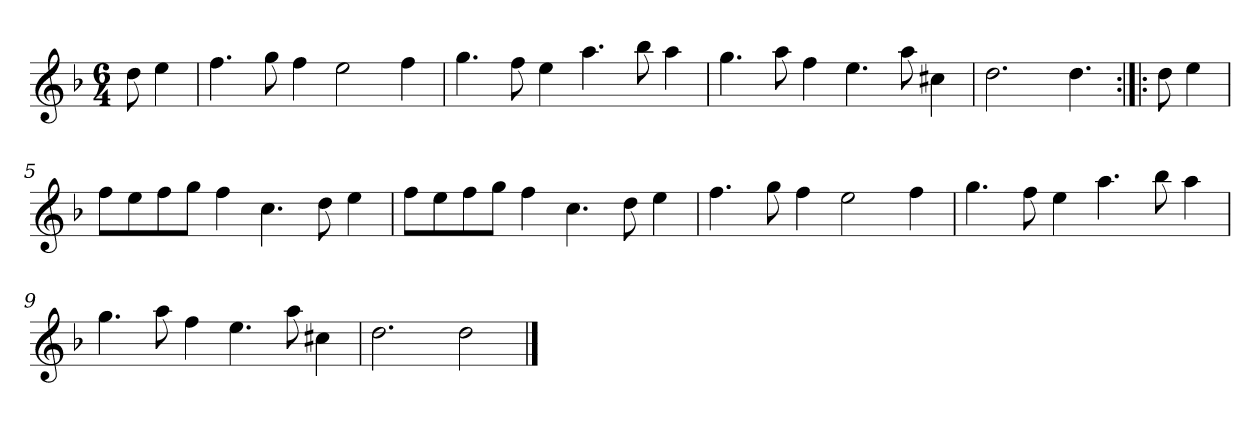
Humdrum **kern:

**kern
*part1
*staff1
*clefG2
*k[b-]
*d:
*M6/4
*MM120
=
8dd
4ee
=1
4.ff
8gg
4ff
2ee
4ff
=2
4.gg
8ff
4ee
4.aa
8bb-
4aa
=3
4.gg
8aa
4ff
4.ee
8aa
4cc#X
=4
2.dd
4.dd
=:|!|:
8dd
4ee
=5
8ff\L
8ee\
8ff\
8gg\J
4ff
4.cc
8dd
4ee
=6
8ff\L
8ee\
8ff\
8gg\J
4ff
4.cc
8dd
4ee
=7
4.ff
8gg
4ff
2ee
4ff
=8
4.gg
8ff
4ee
4.aa
8bb-
4aa
=9
4.gg
8aa
4ff
4.ee
8aa
4cc#X
=10
2.dd
2dd
==
*-
